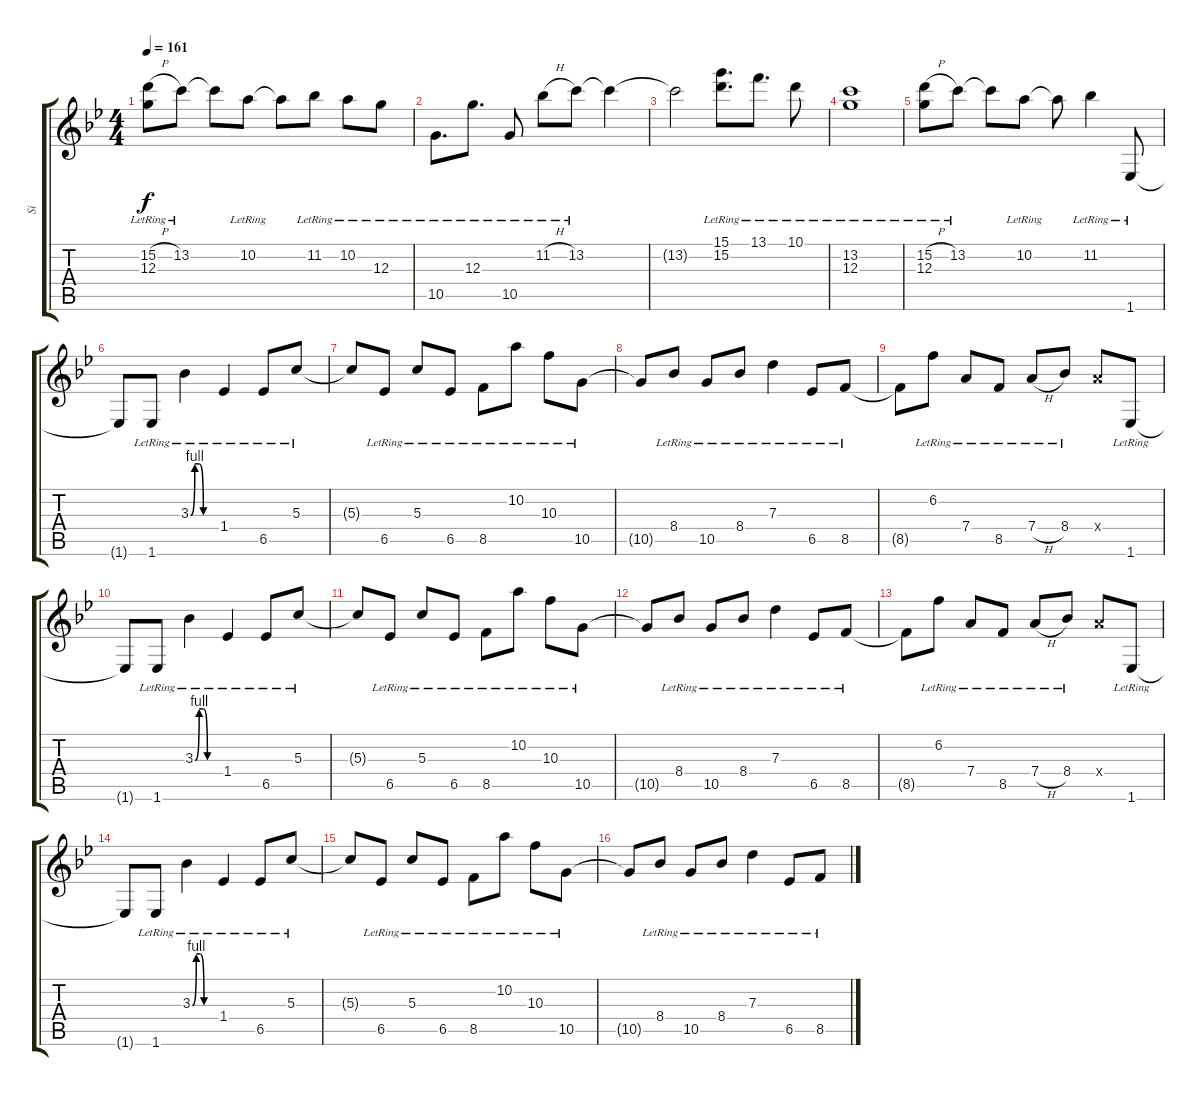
\track ("Si" "Si") {instrument overdrivenguitar}
\staff {score tabs}
\tuning (E4 B3 G3 D3 A2 D2) {hide}
\ts (4 4)
\tempo 161
\clef g2
\ks bb
(15.2{h lr} 12.3{lr}).8{dy f} 13.2{lr}.8 13.2{t}.8 10.2{lr}.8 10.2{t}.8 11.2{lr}.8 10.2{lr}.8 12.3{lr}.8 |
10.5{lr}.8{d} 12.3{lr}.8{d} 10.5{lr}.8 11.2{h lr}.8 13.2{lr}.8 13.2{t}.4 |
13.2{t}.2 (15.1{lr} 15.2{lr}).8{d} 13.1{lr}.8{d} 10.1{lr}.8 |
(13.2{lr} 12.3{lr}).1 |
(15.2{h lr} 12.3{lr}).8 13.2{lr}.8 13.2{t}.8 10.2{lr}.8 10.2{t}.8 11.2{lr}.4 1.6{lr}.8 |
1.6{t}.8 1.6{lr}.8 3.3{be (custom 0 0 10 4 20 4 30 0 60 0) lr}.4 1.4{lr}.4 6.5{lr}.8 5.3{lr}.8 |
5.3{t}.8 6.5{lr}.8 5.3{lr}.8 6.5{lr}.8 8.5{lr}.8 10.2{lr}.8 10.3{lr}.8 10.5{lr}.8 |
10.5{t}.8 8.4{lr}.8 10.5{lr}.8 8.4{lr}.8 7.3{lr}.4 6.5{lr}.8 8.5{lr}.8 |
8.5{t}.8 6.2{lr}.8 7.4{lr}.8 8.5{lr}.8 7.4{h lr}.8 8.4{lr}.8 7.4{x}.8 1.6{lr}.8 |
1.6{t}.8 1.6{lr}.8 3.3{be (custom 0 0 10 4 20 4 30 0 60 0) lr}.4 1.4{lr}.4 6.5{lr}.8 5.3{lr}.8 |
5.3{t}.8 6.5{lr}.8 5.3{lr}.8 6.5{lr}.8 8.5{lr}.8 10.2{lr}.8 10.3{lr}.8 10.5{lr}.8 |
10.5{t}.8 8.4{lr}.8 10.5{lr}.8 8.4{lr}.8 7.3{lr}.4 6.5{lr}.8 8.5{lr}.8 |
8.5{t}.8 6.2{lr}.8 7.4{lr}.8 8.5{lr}.8 7.4{h lr}.8 8.4{lr}.8 7.4{x}.8 1.6{lr}.8 |
1.6{t}.8 1.6{lr}.8 3.3{be (custom 0 0 10 4 20 4 30 0 60 0) lr}.4 1.4{lr}.4 6.5{lr}.8 5.3{lr}.8 |
5.3{t}.8 6.5{lr}.8 5.3{lr}.8 6.5{lr}.8 8.5{lr}.8 10.2{lr}.8 10.3{lr}.8 10.5{lr}.8 |
10.5{t}.8 8.4{lr}.8 10.5{lr}.8 8.4{lr}.8 7.3{lr}.4 6.5{lr}.8 8.5{lr}.8
